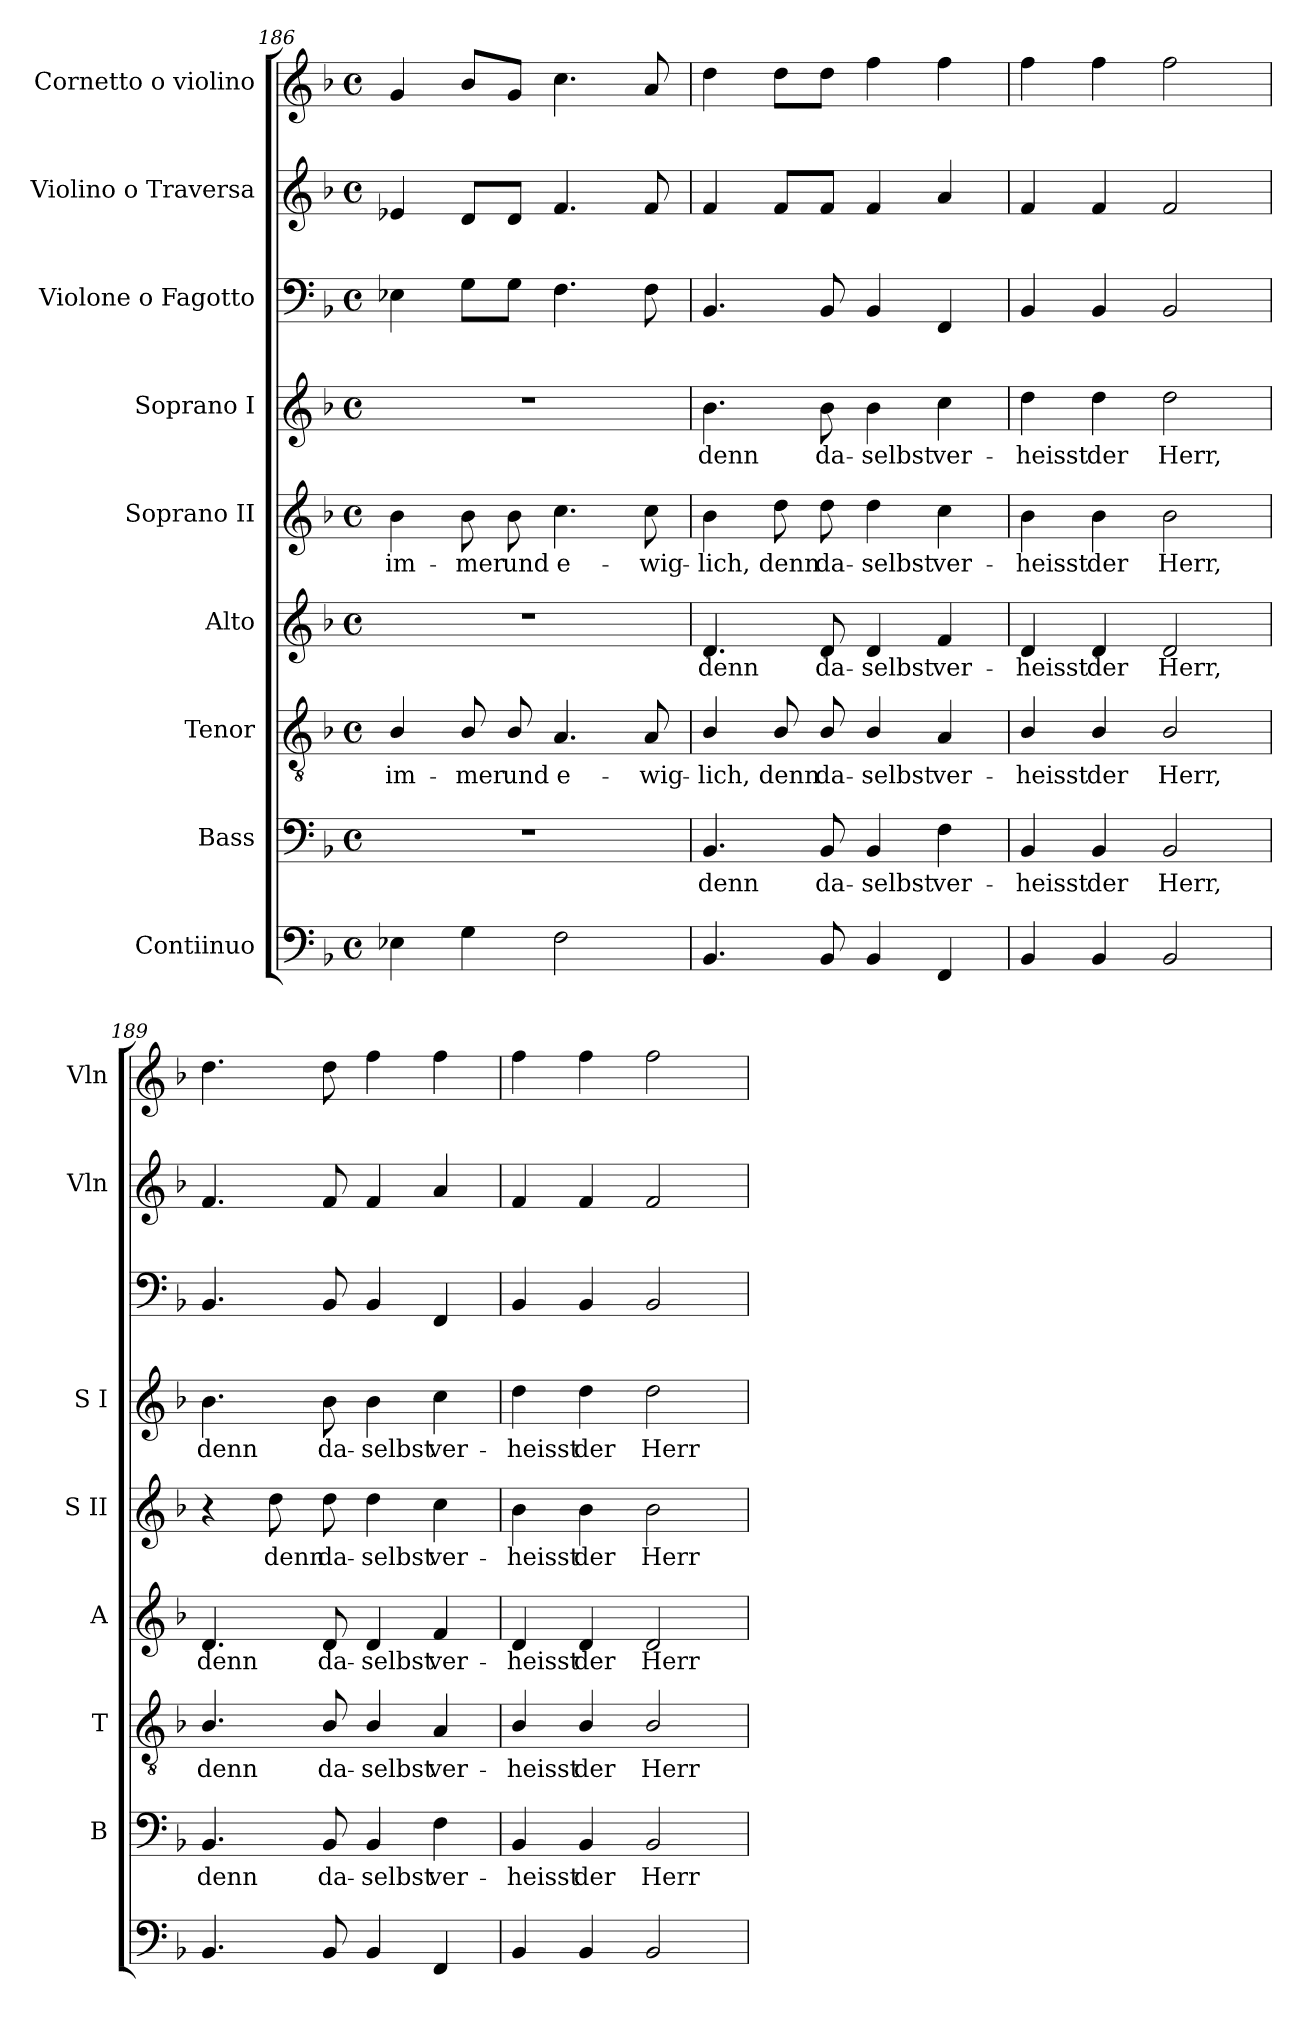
**kern	**kern	**text	**kern	**text	**kern	**text	**kern	**text	**kern	**text	**kern	**kern	**kern
*part9	*part8	*part8	*part7	*part7	*part6	*part6	*part5	*part5	*part4	*part4	*part3	*part2	*part1
*staff9	*staff8	*staff8	*staff7	*staff7	*staff6	*staff6	*staff5	*staff5	*staff4	*staff4	*staff3	*staff2	*staff1
*I"Contiinuo	*I"Bass	*	*I"Tenor	*	*I"Alto	*	*I"Soprano II	*	*I"Soprano I	*	*I"Violone o Fagotto	*I"Violino o Traversa	*I"Cornetto o violino
*	*I'B	*	*I'T	*	*I'A	*	*I'S II	*	*I'S I	*	*	*I'Vln	*I'Vln
!!LO:LB:g=z
*clefF4	*clefF4	*	*clefGv2	*	*clefG2	*	*clefG2	*	*clefG2	*	*clefF4	*clefG2	*clefG2
*k[b-]	*k[b-]	*	*k[b-]	*	*k[b-]	*	*k[b-]	*	*k[b-]	*	*k[b-]	*k[b-]	*k[b-]
*F:	*F:	*	*F:	*	*F:	*	*F:	*	*F:	*	*F:	*F:	*F:
*M4/4	*M4/4	*	*M4/4	*	*M4/4	*	*M4/4	*	*M4/4	*	*M4/4	*M4/4	*M4/4
*met(c)	*met(c)	*	*met(c)	*	*met(c)	*	*met(c)	*	*met(c)	*	*met(c)	*met(c)	*met(c)
=186	=186	=186	=186	=186	=186	=186	=186	=186	=186	=186	=186	=186	=186
!	!	!	!	!LO:LY:b	!	!	!	!LO:LY:b	!	!	!	!	!
4E-X	1r	.	4B-/	im-	1r	.	4b-	im-	1r	.	4E-X	4e-X	4g
!	!	!	!	!LO:LY:b	!	!	!	!LO:LY:b	!	!	!	!	!
4G	.	.	8B-/	-mer	.	.	8b-	-mer	.	.	8GL	8dL	8b-L
!	!	!	!	!LO:LY:b	!	!	!	!LO:LY:b	!	!	!	!	!
.	.	.	8B-/	und	.	.	8b-	und	.	.	8GJ	8dJ	8gJ
!	!	!	!	!LO:LY:b	!	!	!	!LO:LY:b	!	!	!	!	!
2F	.	.	4.A	e-	.	.	4.cc	e-	.	.	4.F	4.f	4.cc
!	!	!	!	!LO:LY:b	!	!	!	!LO:LY:b	!	!	!	!	!
.	.	.	8A	-wig-	.	.	8cc	-wig-	.	.	8F	8f	8a
=187	=187	=187	=187	=187	=187	=187	=187	=187	=187	=187	=187	=187	=187
!	!	!LO:LY:b	!	!LO:LY:b	!	!LO:LY:b	!	!LO:LY:b	!	!LO:LY:b	!	!	!
4.BB-	4.BB-	denn	4B-/	-lich,	4.d	denn	4b-	-lich,	4.b-	denn	4.BB-	4f	4dd
!	!	!	!	!LO:LY:b	!	!	!	!LO:LY:b	!	!	!	!	!
.	.	.	8B-/	denn	.	.	8dd	denn	.	.	.	8fL	8ddL
!	!	!LO:LY:b	!	!LO:LY:b	!	!LO:LY:b	!	!LO:LY:b	!	!LO:LY:b	!	!	!
8BB-	8BB-	da-	8B-/	da-	8d	da-	8dd	da-	8b-	da-	8BB-	8fJ	8ddJ
!	!	!LO:LY:b	!	!LO:LY:b	!	!LO:LY:b	!	!LO:LY:b	!	!LO:LY:b	!	!	!
4BB-	4BB-	-selbst	4B-/	-selbst	4d	-selbst	4dd	-selbst	4b-	-selbst	4BB-	4f	4ff
!	!	!LO:LY:b	!	!LO:LY:b	!	!LO:LY:b	!	!LO:LY:b	!	!LO:LY:b	!	!	!
4FF	4F	ver-	4A	ver-	4f	ver-	4cc	ver-	4cc	ver-	4FF	4a	4ff
=188	=188	=188	=188	=188	=188	=188	=188	=188	=188	=188	=188	=188	=188
!	!	!LO:LY:b	!	!LO:LY:b	!	!LO:LY:b	!	!LO:LY:b	!	!LO:LY:b	!	!	!
4BB-	4BB-	-heisst	4B-/	-heisst	4d	-heisst	4b-	-heisst	4dd	-heisst	4BB-	4f	4ff
!	!	!LO:LY:b	!	!LO:LY:b	!	!LO:LY:b	!	!LO:LY:b	!	!LO:LY:b	!	!	!
4BB-	4BB-	der	4B-/	der	4d	der	4b-	der	4dd	der	4BB-	4f	4ff
!	!	!LO:LY:b	!	!LO:LY:b	!	!LO:LY:b	!	!LO:LY:b	!	!LO:LY:b	!	!	!
2BB-	2BB-	Herr,	2B-/	Herr,	2d	Herr,	2b-	Herr,	2dd	Herr,	2BB-	2f	2ff
=189	=189	=189	=189	=189	=189	=189	=189	=189	=189	=189	=189	=189	=189
!	!	!LO:LY:b	!	!LO:LY:b	!	!LO:LY:b	!	!	!	!LO:LY:b	!	!	!
4.BB-	4.BB-	denn	4.B-/	denn	4.d	denn	4r	.	4.b-	denn	4.BB-	4.f	4.dd
!	!	!	!	!	!	!	!	!LO:LY:b	!	!	!	!	!
.	.	.	.	.	.	.	8dd	denn	.	.	.	.	.
!	!	!LO:LY:b	!	!LO:LY:b	!	!LO:LY:b	!	!LO:LY:b	!	!LO:LY:b	!	!	!
8BB-	8BB-	da-	8B-/	da-	8d	da-	8dd	da-	8b-	da-	8BB-	8f	8dd
!	!	!LO:LY:b	!	!LO:LY:b	!	!LO:LY:b	!	!LO:LY:b	!	!LO:LY:b	!	!	!
4BB-	4BB-	-selbst	4B-/	-selbst	4d	-selbst	4dd	-selbst	4b-	-selbst	4BB-	4f	4ff
!	!	!LO:LY:b	!	!LO:LY:b	!	!LO:LY:b	!	!LO:LY:b	!	!LO:LY:b	!	!	!
4FF	4F	ver-	4A	ver-	4f	ver-	4cc	ver-	4cc	ver-	4FF	4a	4ff
=190	=190	=190	=190	=190	=190	=190	=190	=190	=190	=190	=190	=190	=190
!	!	!LO:LY:b	!	!LO:LY:b	!	!LO:LY:b	!	!LO:LY:b	!	!LO:LY:b	!	!	!
4BB-	4BB-	-heisst	4B-/	-heisst	4d	-heisst	4b-	-heisst	4dd	-heisst	4BB-	4f	4ff
!	!	!LO:LY:b	!	!LO:LY:b	!	!LO:LY:b	!	!LO:LY:b	!	!LO:LY:b	!	!	!
4BB-	4BB-	der	4B-/	der	4d	der	4b-	der	4dd	der	4BB-	4f	4ff
!	!	!LO:LY:b	!	!LO:LY:b	!	!LO:LY:b	!	!LO:LY:b	!	!LO:LY:b	!	!	!
2BB-	2BB-	Herr	2B-/	Herr	2d	Herr	2b-	Herr	2dd	Herr	2BB-	2f	2ff
=	=	=	=	=	=	=	=	=	=	=	=	=	=
*-	*-	*-	*-	*-	*-	*-	*-	*-	*-	*-	*-	*-	*-
